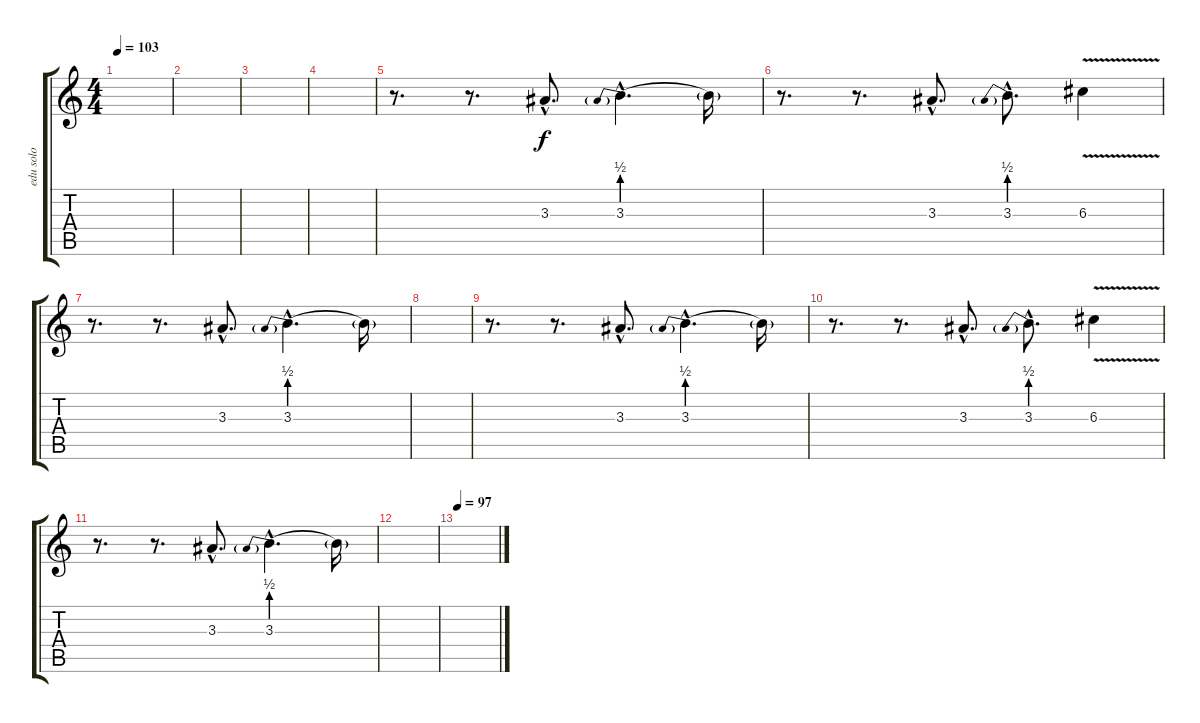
\track ("edu solo" "edu solo") {instrument distortionguitar}
\staff {score tabs}
\tuning (E4 B3 G3 D3 A2 E2) {hide}
\ts (4 4)
\tempo 103
\clef g2
\ks c
|
|
|
|
r.8{d} r.8{d} 3.3{hac}.8{d} 3.3{be (prebend 0 2 60 2) hac}.4{d} 3.3{t}.16 |
r.8{d} r.8{d} 3.3{hac}.8{d} 3.3{be (prebend 0 2 60 2) hac}.8{d} 6.3{v}.4 |
r.8{d} r.8{d} 3.3{hac}.8{d} 3.3{be (prebend 0 2 60 2) hac}.4{d} 3.3{t}.16 |
|
r.8{d} r.8{d} 3.3{hac}.8{d} 3.3{be (prebend 0 2 60 2) hac}.4{d} 3.3{t}.16 |
r.8{d} r.8{d} 3.3{hac}.8{d} 3.3{be (prebend 0 2 60 2) hac}.8{d} 6.3{v}.4 |
r.8{d} r.8{d} 3.3{hac}.8{d} 3.3{be (prebend 0 2 60 2) hac}.4{d} 3.3{t}.16 |
|
\tempo 97
